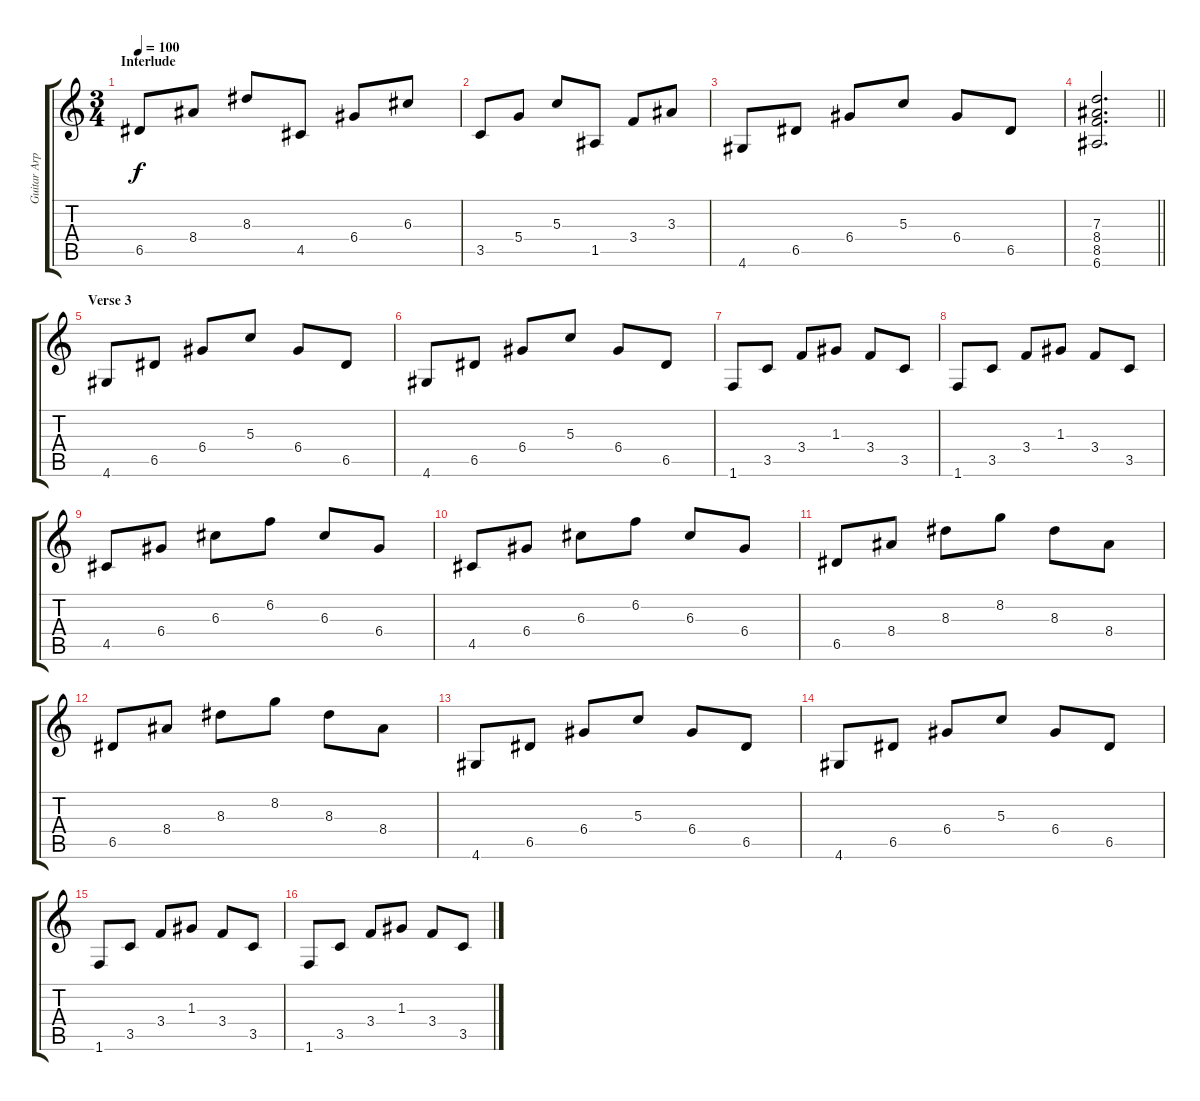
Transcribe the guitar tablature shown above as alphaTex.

\track ("Guitar Arpeggios" "Guitar Arp") {instrument acousticguitarsteel}
\staff {score tabs}
\tuning (E4 B3 G3 D3 A2 E2) {hide}
\ts (3 4)
\section ("" "Interlude")
\tempo 100
\clef g2
\ks c
6.5.8{dy f} 8.4.8 8.3.8 4.5.8 6.4.8 6.3.8 |
3.5.8 5.4.8 5.3.8 1.5.8 3.4.8 3.3.8 |
4.6.8 6.5.8 6.4.8 5.3.8 6.4.8 6.5.8 |
\barLineRight lightlight
(7.3 8.4 8.5 6.6).2{d} |
\section ("" "Verse 3")
4.6.8 6.5.8 6.4.8 5.3.8 6.4.8 6.5.8 |
4.6.8 6.5.8 6.4.8 5.3.8 6.4.8 6.5.8 |
1.6.8 3.5.8 3.4.8 1.3.8 3.4.8 3.5.8 |
1.6.8 3.5.8 3.4.8 1.3.8 3.4.8 3.5.8 |
4.5.8 6.4.8 6.3.8 6.2.8 6.3.8 6.4.8 |
4.5.8 6.4.8 6.3.8 6.2.8 6.3.8 6.4.8 |
6.5.8 8.4.8 8.3.8 8.2.8 8.3.8 8.4.8 |
6.5.8 8.4.8 8.3.8 8.2.8 8.3.8 8.4.8 |
4.6.8 6.5.8 6.4.8 5.3.8 6.4.8 6.5.8 |
4.6.8 6.5.8 6.4.8 5.3.8 6.4.8 6.5.8 |
1.6.8 3.5.8 3.4.8 1.3.8 3.4.8 3.5.8 |
1.6.8 3.5.8 3.4.8 1.3.8 3.4.8 3.5.8
